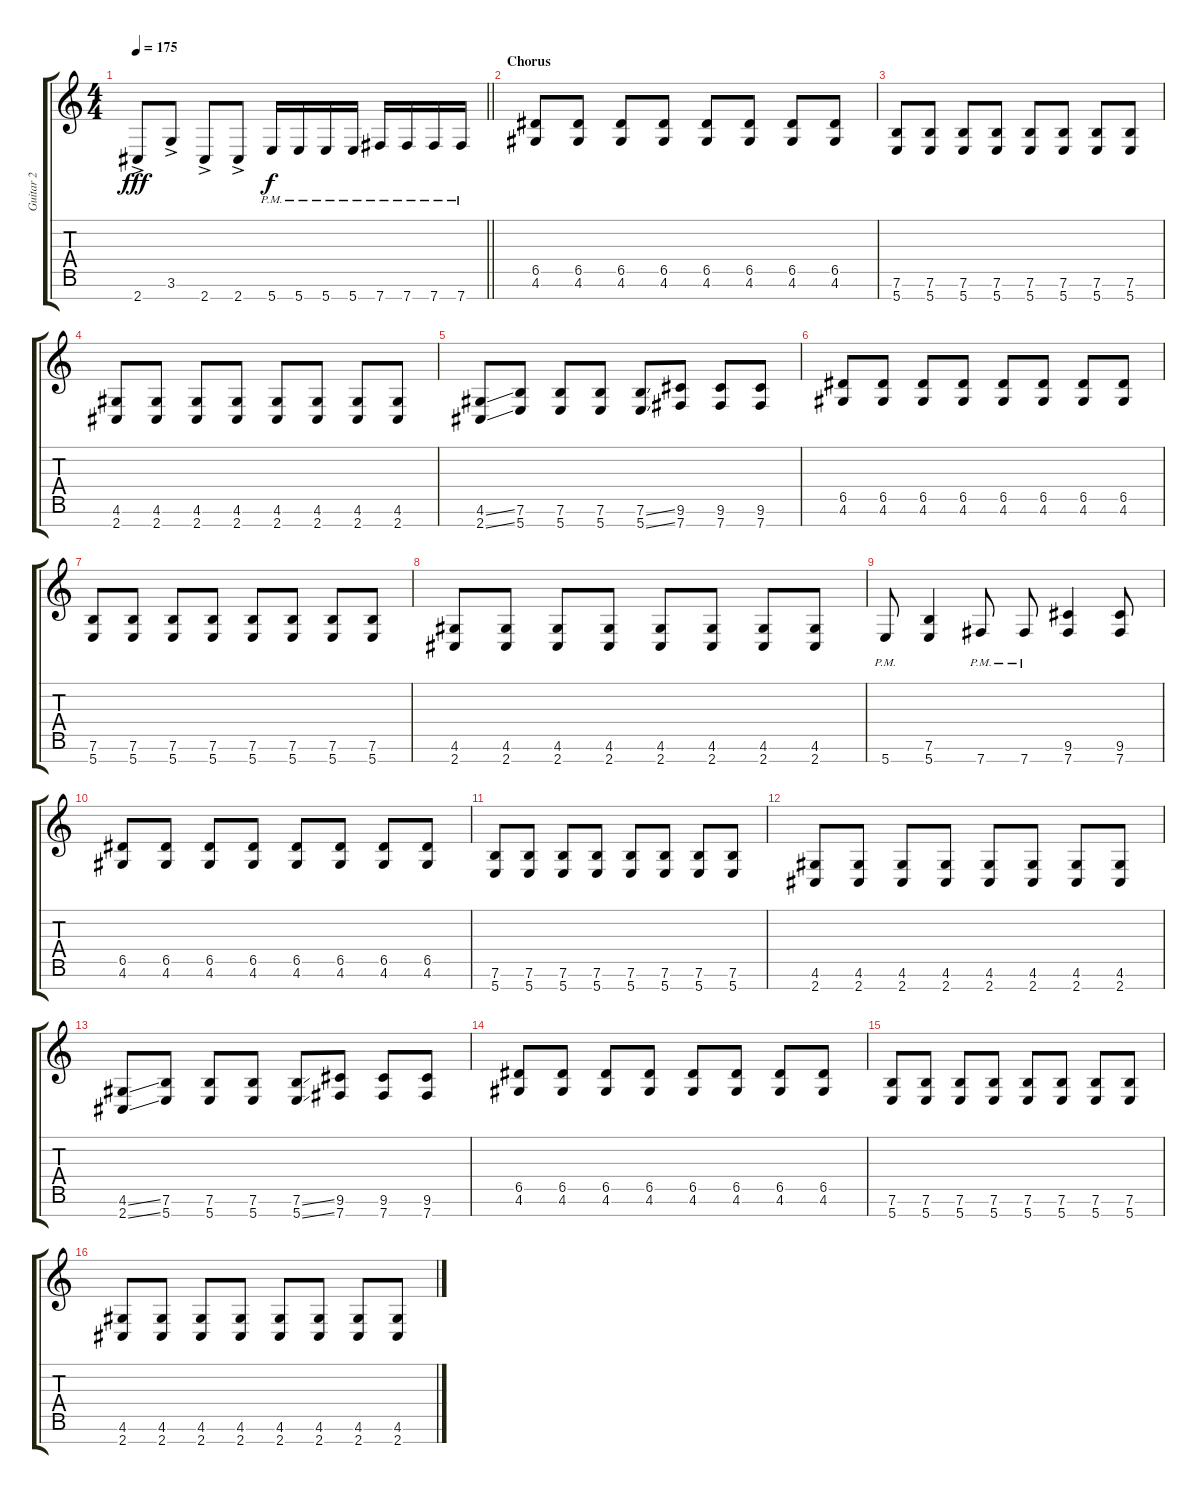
\track ("Guitar 2" "Guitar 2") {instrument overdrivenguitar}
\staff {score tabs}
\tuning (E4 B3 G3 D3 A2 E2 B1) {hide}
\ts (4 4)
\tempo 175
\clef g2
\barLineRight lightlight
\ks c
2.7{ac}.8{dy fff} 3.6{ac}.8 2.7{ac}.8 2.7{ac}.8 5.7{pm}.16{dy f} 5.7{pm}.16 5.7{pm}.16 5.7{pm}.16 7.7{pm}.16 7.7{pm}.16 7.7{pm}.16 7.7{pm}.16 |
\section ("" "Chorus")
(6.5 4.6).8 (6.5 4.6).8 (6.5 4.6).8 (6.5 4.6).8 (6.5 4.6).8 (6.5 4.6).8 (6.5 4.6).8 (6.5 4.6).8 |
(7.6 5.7).8 (7.6 5.7).8 (7.6 5.7).8 (7.6 5.7).8 (7.6 5.7).8 (7.6 5.7).8 (7.6 5.7).8 (7.6 5.7).8 |
(4.6 2.7).8 (4.6 2.7).8 (4.6 2.7).8 (4.6 2.7).8 (4.6 2.7).8 (4.6 2.7).8 (4.6 2.7).8 (4.6 2.7).8 |
(4.6{ss} 2.7{ss}).8 (7.6 5.7).8 (7.6 5.7).8 (7.6 5.7).8 (7.6{ss} 5.7{ss}).8 (9.6 7.7).8 (9.6 7.7).8 (9.6 7.7).8 |
(6.5 4.6).8 (6.5 4.6).8 (6.5 4.6).8 (6.5 4.6).8 (6.5 4.6).8 (6.5 4.6).8 (6.5 4.6).8 (6.5 4.6).8 |
(7.6 5.7).8 (7.6 5.7).8 (7.6 5.7).8 (7.6 5.7).8 (7.6 5.7).8 (7.6 5.7).8 (7.6 5.7).8 (7.6 5.7).8 |
(4.6 2.7).8 (4.6 2.7).8 (4.6 2.7).8 (4.6 2.7).8 (4.6 2.7).8 (4.6 2.7).8 (4.6 2.7).8 (4.6 2.7).8 |
5.7{pm}.8 (7.6 5.7).4 7.7{pm}.8 7.7{pm}.8 (9.6 7.7).4 (9.6 7.7).8 |
(6.5 4.6).8 (6.5 4.6).8 (6.5 4.6).8 (6.5 4.6).8 (6.5 4.6).8 (6.5 4.6).8 (6.5 4.6).8 (6.5 4.6).8 |
(7.6 5.7).8 (7.6 5.7).8 (7.6 5.7).8 (7.6 5.7).8 (7.6 5.7).8 (7.6 5.7).8 (7.6 5.7).8 (7.6 5.7).8 |
(4.6 2.7).8 (4.6 2.7).8 (4.6 2.7).8 (4.6 2.7).8 (4.6 2.7).8 (4.6 2.7).8 (4.6 2.7).8 (4.6 2.7).8 |
(4.6{ss} 2.7{ss}).8 (7.6 5.7).8 (7.6 5.7).8 (7.6 5.7).8 (7.6{ss} 5.7{ss}).8 (9.6 7.7).8 (9.6 7.7).8 (9.6 7.7).8 |
(6.5 4.6).8 (6.5 4.6).8 (6.5 4.6).8 (6.5 4.6).8 (6.5 4.6).8 (6.5 4.6).8 (6.5 4.6).8 (6.5 4.6).8 |
(7.6 5.7).8 (7.6 5.7).8 (7.6 5.7).8 (7.6 5.7).8 (7.6 5.7).8 (7.6 5.7).8 (7.6 5.7).8 (7.6 5.7).8 |
(4.6 2.7).8 (4.6 2.7).8 (4.6 2.7).8 (4.6 2.7).8 (4.6 2.7).8 (4.6 2.7).8 (4.6 2.7).8 (4.6 2.7).8
